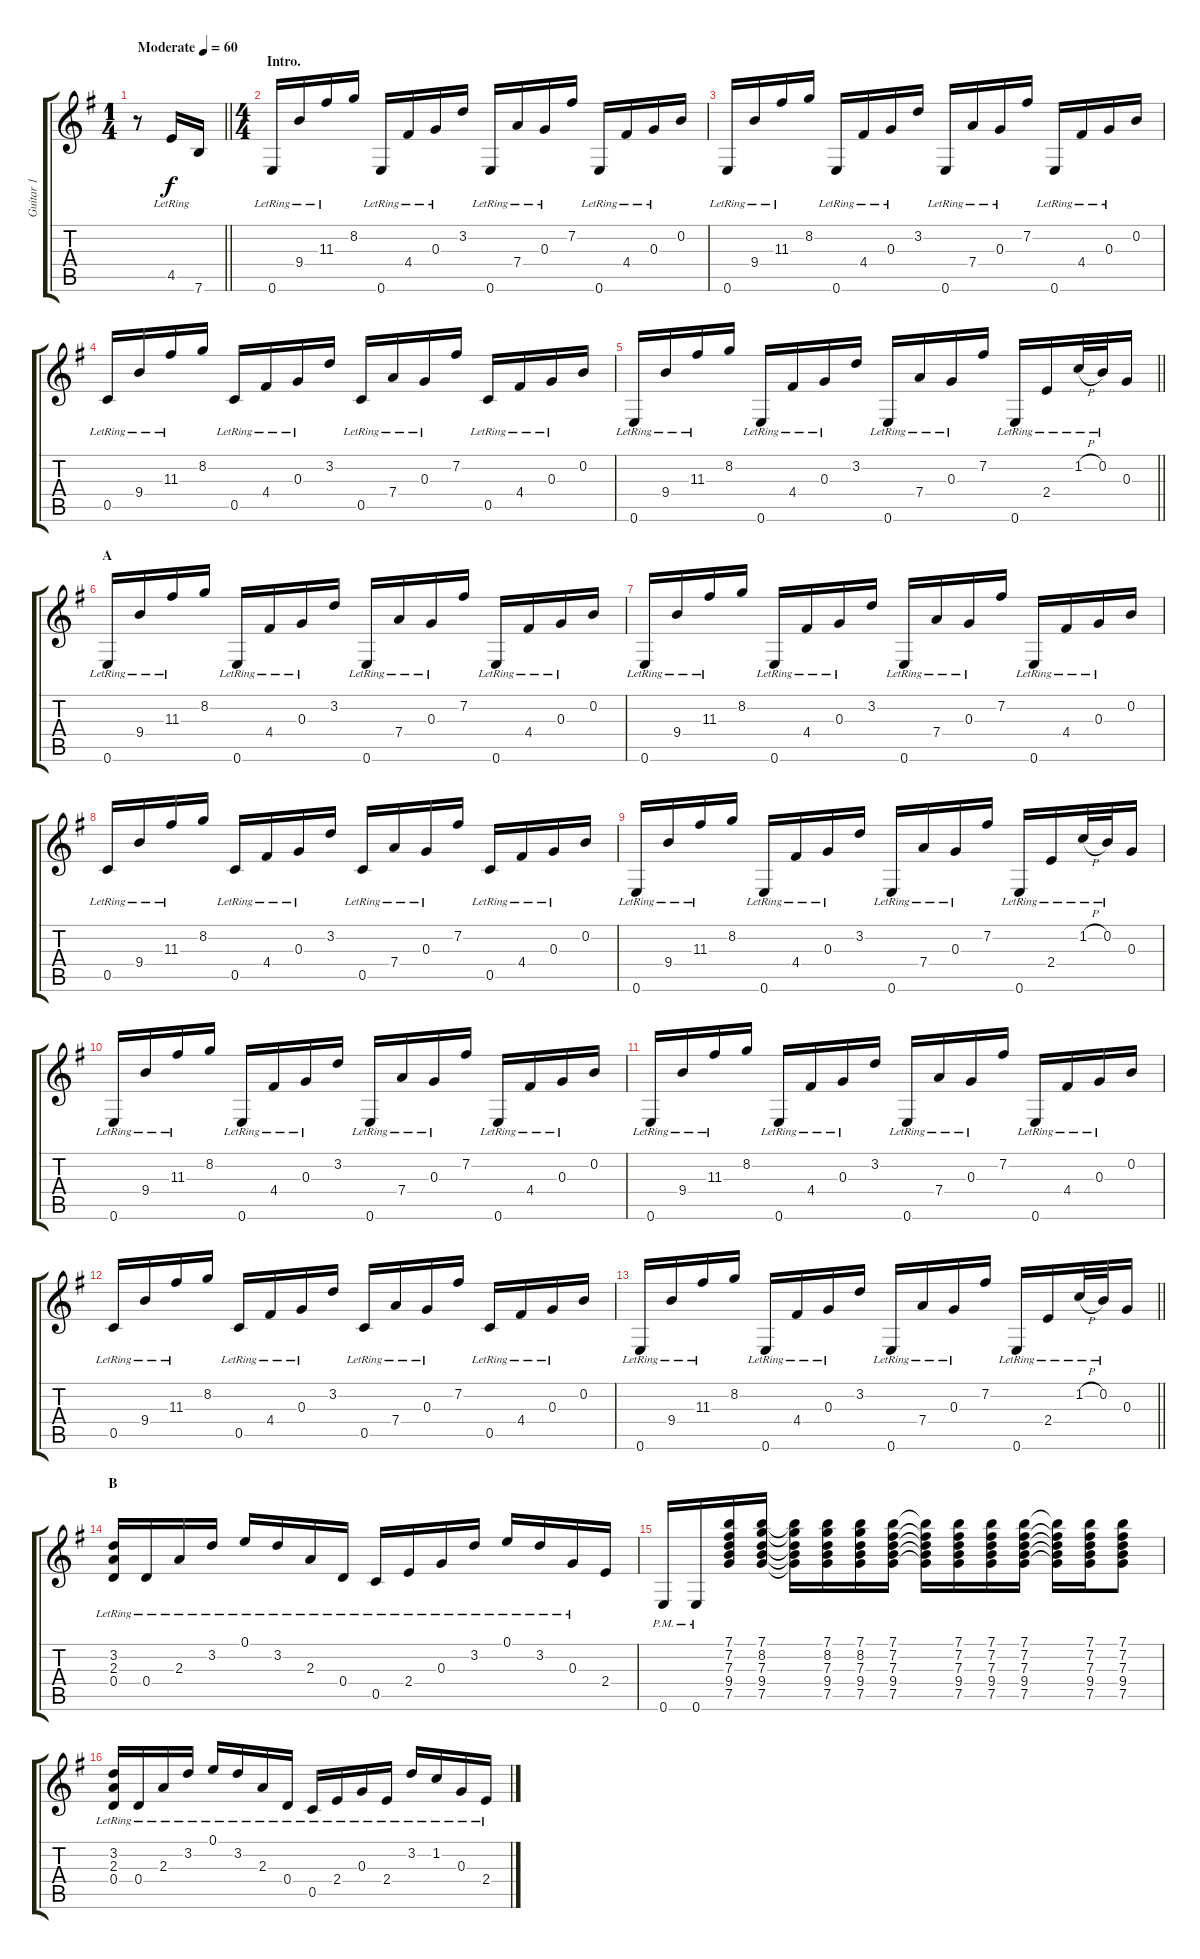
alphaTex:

\track ("Guitar 1" "Guitar 1") {instrument acousticguitarsteel}
\staff {score tabs}
\tuning (E4 B3 G3 D3 C3 E2) {hide}
\ts (1 4)
\tempo (60 "Moderate")
\clef g2
\barLineRight lightlight
\ks g
r.8{dy f balance 0 instrument acousticguitarsteel} 4.5{lr}.16 7.6.16 |
\ts (4 4)
\section ("" "Intro.")
0.6{lr}.16 9.4{lr}.16 11.3{lr}.16 8.2.16 0.6{lr}.16 4.4{lr}.16 0.3{lr}.16 3.2.16 0.6{lr}.16 7.4{lr}.16 0.3{lr}.16 7.2.16 0.6{lr}.16 4.4{lr}.16 0.3{lr}.16 0.2.16 |
0.6{lr}.16 9.4{lr}.16 11.3{lr}.16 8.2.16 0.6{lr}.16 4.4{lr}.16 0.3{lr}.16 3.2.16 0.6{lr}.16 7.4{lr}.16 0.3{lr}.16 7.2.16 0.6{lr}.16 4.4{lr}.16 0.3{lr}.16 0.2.16 |
0.5{lr}.16 9.4{lr}.16 11.3{lr}.16 8.2.16 0.5{lr}.16 4.4{lr}.16 0.3{lr}.16 3.2.16 0.5{lr}.16 7.4{lr}.16 0.3{lr}.16 7.2.16 0.5{lr}.16 4.4{lr}.16 0.3{lr}.16 0.2.16 |
\barLineRight lightlight
0.6{lr}.16 9.4{lr}.16 11.3{lr}.16 8.2.16 0.6{lr}.16 4.4{lr}.16 0.3{lr}.16 3.2.16 0.6{lr}.16 7.4{lr}.16 0.3{lr}.16 7.2.16 0.6{lr}.16 2.4{lr}.16 1.2{h lr}.32 0.2{lr}.32 0.3.16 |
\section ("" "A")
0.6{lr}.16 9.4{lr}.16 11.3{lr}.16 8.2.16 0.6{lr}.16 4.4{lr}.16 0.3{lr}.16 3.2.16 0.6{lr}.16 7.4{lr}.16 0.3{lr}.16 7.2.16 0.6{lr}.16 4.4{lr}.16 0.3{lr}.16 0.2.16 |
0.6{lr}.16 9.4{lr}.16 11.3{lr}.16 8.2.16 0.6{lr}.16 4.4{lr}.16 0.3{lr}.16 3.2.16 0.6{lr}.16 7.4{lr}.16 0.3{lr}.16 7.2.16 0.6{lr}.16 4.4{lr}.16 0.3{lr}.16 0.2.16 |
0.5{lr}.16 9.4{lr}.16 11.3{lr}.16 8.2.16 0.5{lr}.16 4.4{lr}.16 0.3{lr}.16 3.2.16 0.5{lr}.16 7.4{lr}.16 0.3{lr}.16 7.2.16 0.5{lr}.16 4.4{lr}.16 0.3{lr}.16 0.2.16 |
0.6{lr}.16 9.4{lr}.16 11.3{lr}.16 8.2.16 0.6{lr}.16 4.4{lr}.16 0.3{lr}.16 3.2.16 0.6{lr}.16 7.4{lr}.16 0.3{lr}.16 7.2.16 0.6{lr}.16 2.4{lr}.16 1.2{h lr}.32 0.2{lr}.32 0.3.16 |
0.6{lr}.16 9.4{lr}.16 11.3{lr}.16 8.2.16 0.6{lr}.16 4.4{lr}.16 0.3{lr}.16 3.2.16 0.6{lr}.16 7.4{lr}.16 0.3{lr}.16 7.2.16 0.6{lr}.16 4.4{lr}.16 0.3{lr}.16 0.2.16 |
0.6{lr}.16 9.4{lr}.16 11.3{lr}.16 8.2.16 0.6{lr}.16 4.4{lr}.16 0.3{lr}.16 3.2.16 0.6{lr}.16 7.4{lr}.16 0.3{lr}.16 7.2.16 0.6{lr}.16 4.4{lr}.16 0.3{lr}.16 0.2.16 |
0.5{lr}.16 9.4{lr}.16 11.3{lr}.16 8.2.16 0.5{lr}.16 4.4{lr}.16 0.3{lr}.16 3.2.16 0.5{lr}.16 7.4{lr}.16 0.3{lr}.16 7.2.16 0.5{lr}.16 4.4{lr}.16 0.3{lr}.16 0.2.16 |
\barLineRight lightlight
0.6{lr}.16 9.4{lr}.16 11.3{lr}.16 8.2.16 0.6{lr}.16 4.4{lr}.16 0.3{lr}.16 3.2.16 0.6{lr}.16 7.4{lr}.16 0.3{lr}.16 7.2.16 0.6{lr}.16 2.4{lr}.16 1.2{h lr}.32 0.2{lr}.32 0.3.16 |
\section ("" "B")
(3.2{lr} 2.3{lr} 0.4{lr}).16 0.4{lr}.16 2.3{lr}.16 3.2{lr}.16 0.1{lr}.16 3.2{lr}.16 2.3{lr}.16 0.4{lr}.16 0.5{lr}.16 2.4{lr}.16 0.3{lr}.16 3.2{lr}.16 0.1{lr}.16 3.2{lr}.16 0.3{lr}.16 2.4.16 |
0.6{pm}.16 0.6{pm}.16 (7.1 7.2 7.3 9.4 7.5).16 (7.1 8.2 7.3 9.4 7.5).16 (7.1{t} 8.2{t} 7.3{t} 9.4{t} 7.5{t}).16 (7.1 8.2 7.3 9.4 7.5).16 (7.1 8.2 7.3 9.4 7.5).16 (7.1 7.2 7.3 9.4 7.5).16 (7.1{t} 7.2{t} 7.3{t} 9.4{t} 7.5{t}).16 (7.1 7.2 7.3 9.4 7.5).16 (7.1 7.2 7.3 9.4 7.5).16 (7.1 7.2 7.3 9.4 7.5).16 (7.1{t} 7.2{t} 7.3{t} 9.4{t} 7.5{t}).16 (7.1 7.2 7.3 9.4 7.5).16 (7.1 7.2 7.3 9.4 7.5).8 |
(3.2{lr} 2.3{lr} 0.4{lr}).16 0.4{lr}.16 2.3{lr}.16 3.2{lr}.16 0.1{lr}.16 3.2{lr}.16 2.3{lr}.16 0.4{lr}.16 0.5{lr}.16 2.4{lr}.16 0.3{lr}.16 2.4{lr}.16 3.2{lr}.16 1.2{lr}.16 0.3{lr}.16 2.4{lr}.16
